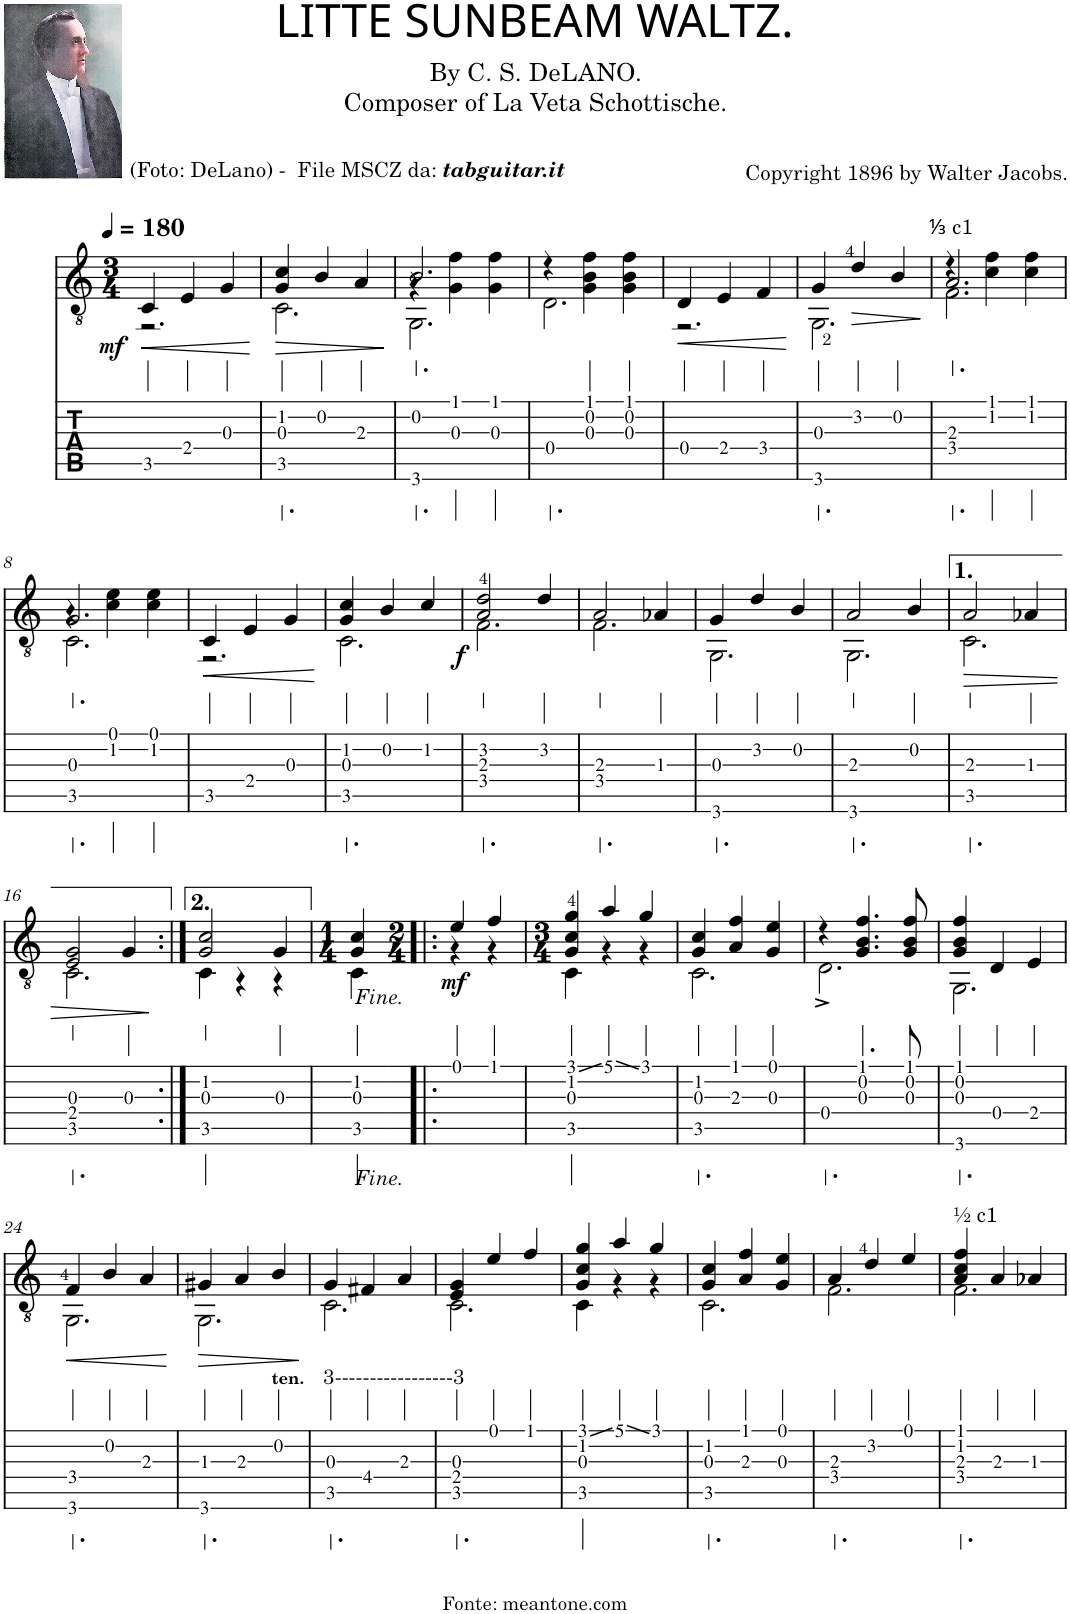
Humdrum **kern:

**kern	**kern	**dynam
*part2	*part1	*part1
*staff2	*staff1	*staff1
*I"Chitarra classica (Intavolatura)	*I"Chitarra classica	*
*stria6	*	*
*	*clefGv2	*
*k[]	*k[]	*
*M3/4	*M3/4	*
*MM180	*MM180	*
=1	=1	=1
*^	*	*
!	!	!	!LO:HP:b
*	*	*^	*
!	!	!	!	!LO:DY:n=1:b
4C/	2.r	4C/	2.r	< mf
4E/	.	4E/	.	.
4G/	.	4G/	.	.
*v	*v	*	*	*
*	*v	*v	*
.	.	[
=2	=2	=2
*^	*	*
!	!	!	!LO:HP:b
*	*	*^	*
4G/ 4c/	2.C\	4G/ 4c/	2.C\	>
4B/	.	4B/	.	.
4A/	.	4A/	.	.
*v	*v	*	*	*
*	*v	*v	*
.	.	]
=3	=3	=3
*^	*^	*
*	*^	*	*^	*
2.B/	4r	2.GG\	2.B/	4r	2.GG\	.
.	4G\ 4f\	.	.	4G\ 4f\	.	.
.	4G\ 4f\	.	.	4G\ 4f\	.	.
*	*v	*v	*	*	*	*
*	*	*	*v	*v	*
=4	=4	=4	=4	=4
4r	2.D\	4r	2.D\	.
4G/ 4B/ 4f/	.	4G\ 4B\ 4f\	.	.
4G/ 4B/ 4f/	.	4G\ 4B\ 4f\	.	.
=5	=5	=5	=5	=5
!	!	!	!	!LO:HP:b
4D/	2.r	4D/	2.r	<
4E/	.	4E/	.	.
4F/	.	4F/	.	.
*v	*v	*	*	*
*	*v	*v	*
.	.	[
=6	=6	=6
*^	*^	*
4G/	2.GG\	4G/	2.GG\	.
!	!	!	!	!LO:HP:b
4d/	.	4d/	.	>
4B/	.	4B/	.	.
*v	*v	*	*	*
*	*v	*v	*
.	.	]
=7	=7	=7
*^	*^	*
*	*^	*	*^	*
2.A/	4r	2.F\	2.A/	4r	2.F\	.
!	!	!	!	!LO:TX:a:t=⅓ c1	!	!
.	4c\ 4f\	.	.	4c\ 4f\	.	.
.	4c\ 4f\	.	.	4c\ 4f\	.	.
!!LO:LB:g=z	!!	!!
=8	=8	=8	=8	=8	=8	=8
2.G/	4r	2.C\	2.G/	4r	2.C\	.
.	4c\ 4e\	.	.	4c\ 4e\	.	.
.	4c\ 4e\	.	.	4c\ 4e\	.	.
*	*v	*v	*	*	*	*
*	*	*	*v	*v	*
=9	=9	=9	=9	=9
!	!	!	!	!LO:HP:b
4C/	2.r	4C/	2.r	<
4E/	.	4E/	.	.
4G/	.	4G/	.	.
*v	*v	*	*	*
*	*v	*v	*
.	.	[
=10	=10	=10
*^	*^	*
4G/ 4c/	2.C\	4G/ 4c/	2.C\	.
4B/	.	4B/	.	.
4c/	.	4c/	.	.
=11	=11	=11	=11	=11
!	!	!	!	!LO:DY:b
2A/ 2d/	2.F\	2A/ 2d/	2.F\	f
4d/	.	4d/	.	.
=12	=12	=12	=12	=12
2A/	2.F\	2A/	2.F\	.
4A-X/	.	4A-X/	.	.
=13	=13	=13	=13	=13
4G/	2.GG\	4G/	2.GG\	.
4d/	.	4d/	.	.
4B/	.	4B/	.	.
=14	=14	=14	=14	=14
2A/	2.GG\	2A/	2.GG\	.
4B/	.	4B/	.	.
=15	=15	=15	=15	=15
!	!	!	!	!LO:HP:b
2A/	2.C\	2A/	2.C\	>
4A-X/	.	4A-X/	.	.
!!LO:LB:g=z	!!
=16	=16	=16	=16	=16
2E/ 2G/	2.C\	2E/ 2G/	2.C\	.
4G/	.	4G/	.	.
*v	*v	*	*	*
*	*v	*v	*
.	.	]
=17:|!	=17:|!	=17:|!
*^	*^	*
2G/ 2c/	4C\	2G/ 2c/	4C\	.
.	4r	.	4r	.
4G/	4r	4G/	4r	.
=18	=18	=18	=18	=18
*M1/4	*	*M1/4	*	*
4G/ 4c/	4C\	4G/ 4c/	4C\	.
=19!|:	=19!|:	=19!|:	=19!|:	=19!|:
*M2/4	*	*M2/4	*	*
!	!	!	!	!LO:DY:b
4e/	4r	4e/	4r	mf
4f/	4r	4f/	4r	.
=20	=20	=20	=20	=20
*M3/4	*	*M3/4	*	*
4G/ 4c/ 4g/	4C\	4G/ 4c/ 4g/	4C\	.
4a/	4r	4a/	4r	.
4g/	4r	4g/	4r	.
=21	=21	=21	=21	=21
4G/ 4c/	2.C\	4G/ 4c/	2.C\	.
4A/ 4f/	.	4A/ 4f/	.	.
4G/ 4e/	.	4G/ 4e/	.	.
=22	=22	=22	=22	=22
4r	2.D\	4r	2.D^\	.
4.G/ 4.B/ 4.f/	.	4.G/ 4.B/ 4.f/	.	.
8G/ 8B/ 8f/	.	8G/ 8B/ 8f/	.	.
=23	=23	=23	=23	=23
4G/ 4B/ 4f/	2.GG\	4G/ 4B/ 4f/	2.GG\	.
4D/	.	4D/	.	.
4E/	.	4E/	.	.
!!LO:LB:g=z	!!
=24	=24	=24	=24	=24
!	!	!	!	!LO:HP:b
4F/	2.GG\	4F/	2.GG\	<
4B/	.	4B/	.	.
4A/	.	4A/	.	.
*v	*v	*	*	*
*	*v	*v	*
.	.	[
=25	=25	=25
*^	*	*
!	!	!	!LO:HP:b
*	*	*^	*
4G#X/	2.GG\	4G#X/	2.GG\	>
4A/	.	4A/	.	.
!LO:TX:a:B:t=ten.	!	!	!	!
4B/	.	4B/	.	.
*v	*v	*	*	*
*	*v	*v	*
.	.	]
=26	=26	=26
*^	*^	*
!LO:TX:a:t=3-----------------3	!	!	!	!
4G/	2.C\	4G/	2.C\	.
4F#X/	.	4F#X/	.	.
4A/	.	4A/	.	.
=27	=27	=27	=27	=27
4E/ 4G/	2.C\	4E/ 4G/	2.C\	.
4e/	.	4e/	.	.
4f/	.	4f/	.	.
=28	=28	=28	=28	=28
4G/ 4c/ 4g/	4C\	4G/ 4c/ 4g/	4C\	.
4a/	4r	4a/	4r	.
4g/	4r	4g/	4r	.
=29	=29	=29	=29	=29
4G/ 4c/	2.C\	4G/ 4c/	2.C\	.
4A/ 4f/	.	4A/ 4f/	.	.
4G/ 4e/	.	4G/ 4e/	.	.
=30	=30	=30	=30	=30
4A/	2.F\	4A/	2.F\	.
4d/	.	4d/	.	.
4e/	.	4e/	.	.
=31	=31	=31	=31	=31
!	!	!LO:TX:a:t=½ c1	!	!
4A/ 4c/ 4f/	2.F\	4A/ 4c/ 4f/	2.F\	.
4A/	.	4A/	.	.
4A-X/	.	4A-X/	.	.
*v	*v	*	*	*
*	*v	*v	*
=	=	=
*-	*-	*-
